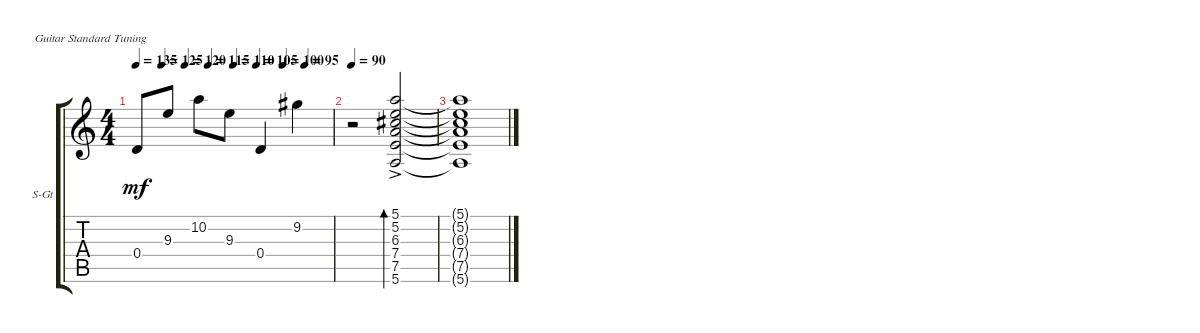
\defaultSystemsLayout 4
\bracketExtendMode groupsimilarinstruments
\firstSystemTrackNameOrientation horizontal
\otherSystemsTrackNameOrientation horizontal
\track ("Steel Guitar" "S-Gt") {instrument acousticguitarsteel}
\staff {score tabs}
\tuning (E4 B3 G3 D3 A2 E2)
\ts (4 4)
\tempo 135
\tempo (125 0.13125)
\tempo (120 0.25)
\tempo (115 0.368421)
\tempo (110 0.497076)
\tempo (105 0.614035)
\tempo (100 0.748538)
\tempo (95 0.859649)
\clef g2
\ks c
0.4.8{dy mf} 9.3.8 10.2.8 9.3.8 0.4.4 9.2.4 |
\tempo 90
r.2 (7.5{ac} 7.4{ac} 5.6{ac} 6.3{ac} 5.2{ac} 5.1{ac}).2{bd 479} |
(7.5{t} 7.4{t} 5.6{t} 6.3{t} 5.2{t} 5.1{t}).1
